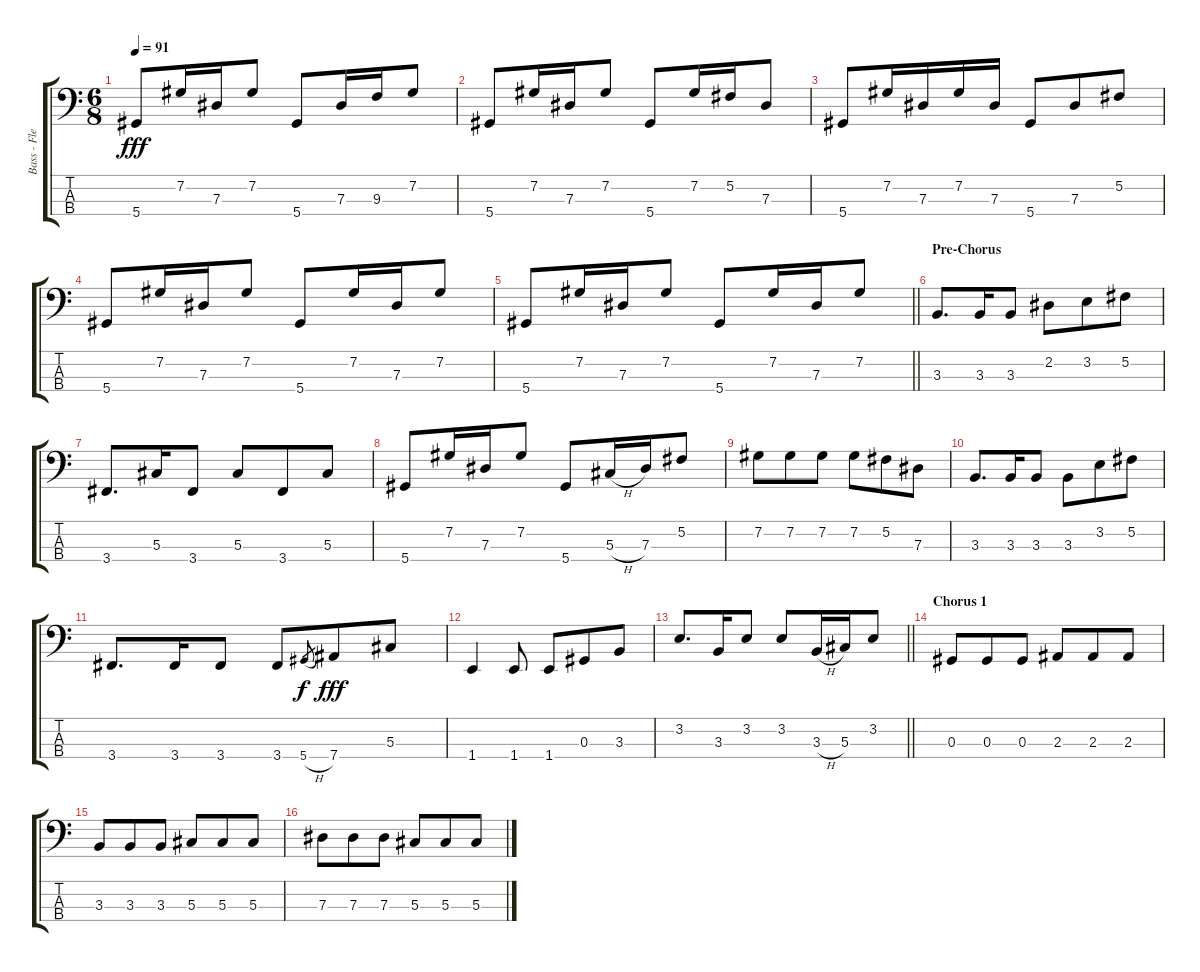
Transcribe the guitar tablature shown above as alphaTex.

\track ("Bass - Flea" "Bass - Fle") {instrument electricbassfinger}
\staff {score tabs}
\tuning (Gb2 Db2 Ab1 Eb1) {hide}
\ts (6 8)
\tempo 91
\clef f4
\ks c
5.4.8{dy fff} 7.2.16 7.3.16 7.2.8 5.4.8 7.3.16 9.3.16 7.2.8 |
5.4.8 7.2.16 7.3.16 7.2.8 5.4.8 7.2.16 5.2.16 7.3.8 |
5.4.8 7.2.16 7.3.16 7.2.16 7.3.16 5.4.8 7.3.8 5.2.8 |
5.4.8 7.2.16 7.3.16 7.2.8 5.4.8 7.2.16 7.3.16 7.2.8 |
\barLineRight lightlight
5.4.8 7.2.16 7.3.16 7.2.8 5.4.8 7.2.16 7.3.16 7.2.8 |
\section ("" "Pre-Chorus")
3.3.8{d} 3.3.16 3.3.8 2.2.8 3.2.8 5.2.8 |
3.4.8{d} 5.3.16 3.4.8 5.3.8 3.4.8 5.3.8 |
5.4.8 7.2.16 7.3.16 7.2.8 5.4.8 5.3{h}.16 7.3.16 5.2.8 |
7.2.8 7.2.8 7.2.8 7.2.8 5.2.8 7.3.8 |
3.3.8{d} 3.3.16 3.3.8 3.3.8 3.2.8 5.2.8 |
3.4.8{d} 3.4.16 3.4.8 3.4.8 5.4{h}.8{gr dy f} 7.4.8{dy fff} 5.3.8 |
1.4.4 1.4.8 1.4.8 0.3.8 3.3.8 |
\barLineRight lightlight
3.2.8{d} 3.3.16 3.2.8 3.2.8 3.3{h}.16 5.3.16 3.2.8 |
\section ("" "Chorus 1")
0.3.8 0.3.8 0.3.8 2.3.8 2.3.8 2.3.8 |
3.3.8 3.3.8 3.3.8 5.3.8 5.3.8 5.3.8 |
7.3.8 7.3.8 7.3.8 5.3.8 5.3.8 5.3.8
